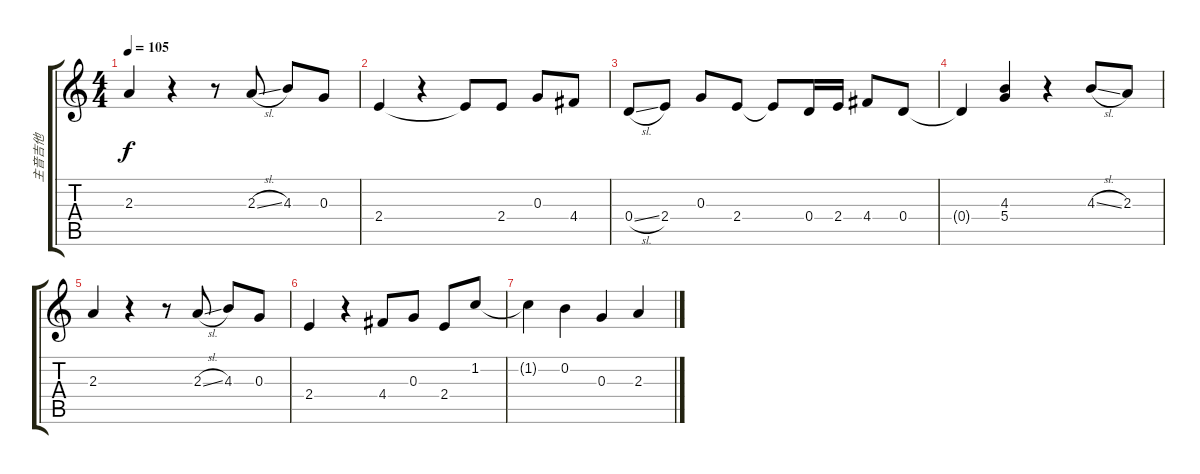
\track ("主音吉他" "主音吉他") {instrument distortionguitar}
\staff {score tabs}
\tuning (E4 B3 G3 D3 A2 E2) {hide}
\ts (4 4)
\tempo 105
\clef g2
\ks c
2.3.4{dy f} r.4 r.8 2.3{sl}.8 4.3.8 0.3.8 |
2.4.4 r.4 2.4{t}.8 2.4.8 0.3.8 4.4.8 |
0.4{sl}.8 2.4.8 0.3.8 2.4.8 2.4{t}.8 0.4.16 2.4.16 4.4.8 0.4.8 |
0.4{t}.4 (4.3 5.4).4 r.4 4.3{sl}.8 2.3.8 |
2.3.4 r.4 r.8 2.3{sl}.8 4.3.8 0.3.8 |
2.4.4 r.4 4.4.8 0.3.8 2.4.8 1.2.8 |
1.2{t}.4 0.2.4 0.3.4 2.3.4
